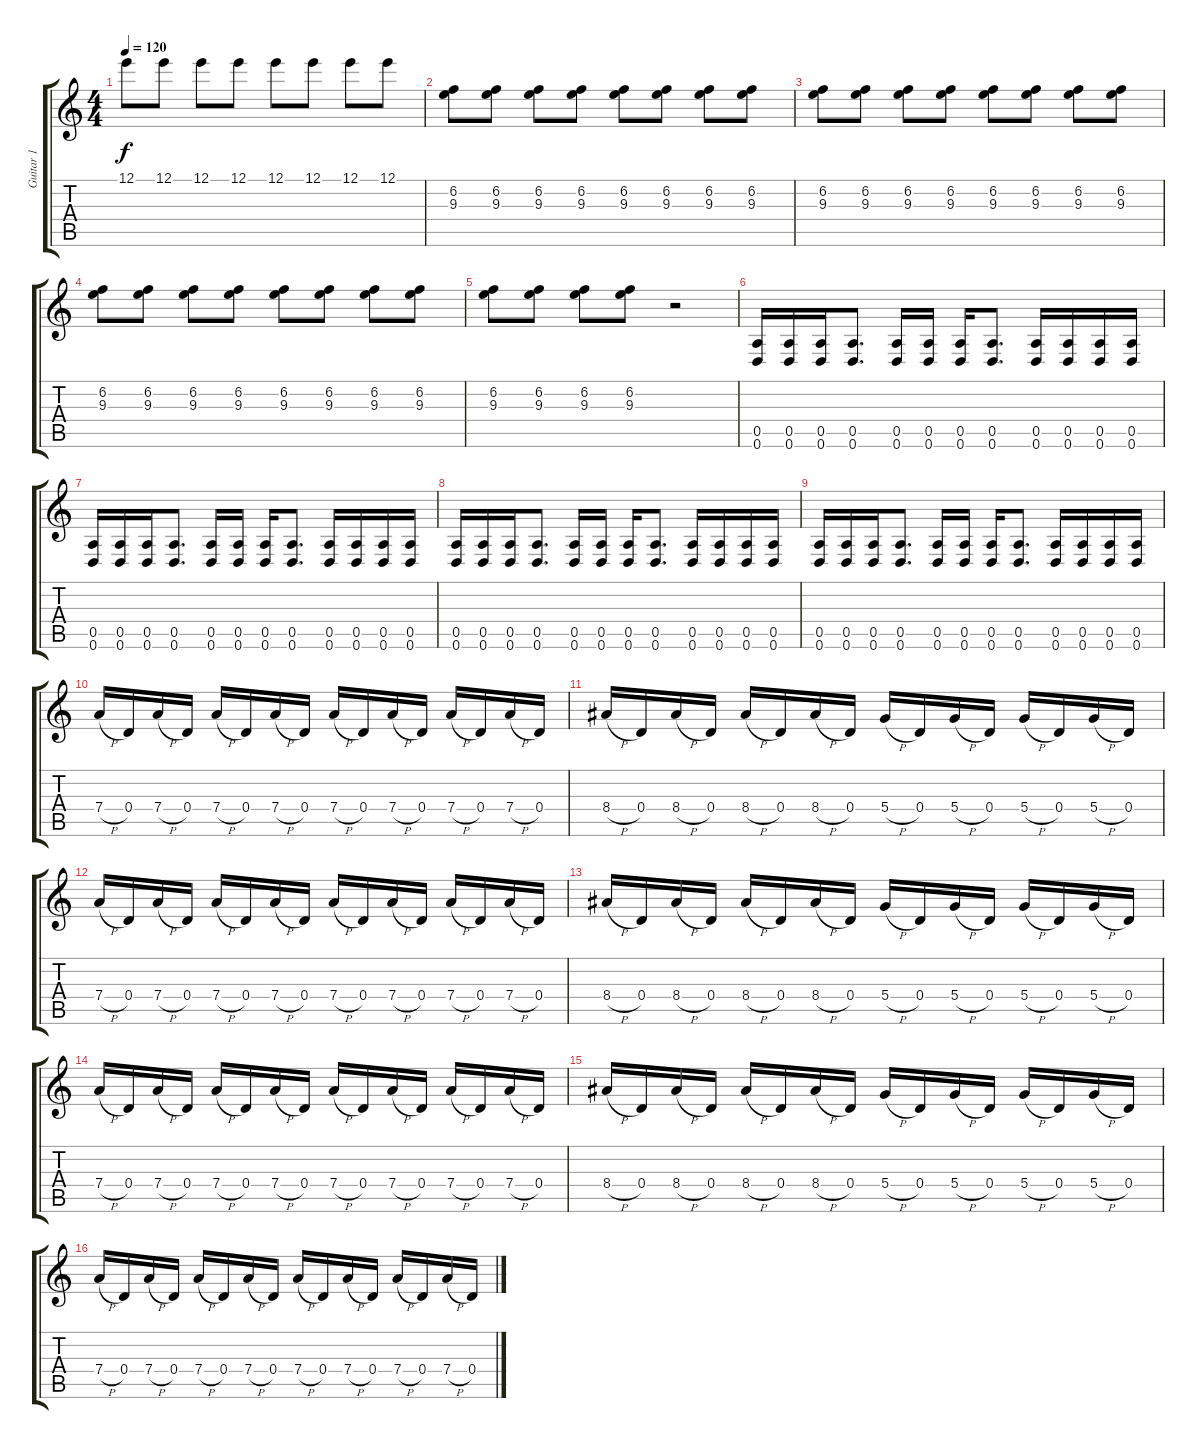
\track ("Guitar 1" "Guitar 1") {instrument overdrivenguitar}
\staff {score tabs}
\tuning (E4 B3 G3 D3 A2 D2) {hide}
\ts (4 4)
\tempo 120
\clef g2
\ks c
12.1.8{dy f} 12.1.8 12.1.8 12.1.8 12.1.8 12.1.8 12.1.8 12.1.8 |
(6.2 9.3).8 (6.2 9.3).8 (6.2 9.3).8 (6.2 9.3).8 (6.2 9.3).8 (6.2 9.3).8 (6.2 9.3).8 (6.2 9.3).8 |
(6.2 9.3).8 (6.2 9.3).8 (6.2 9.3).8 (6.2 9.3).8 (6.2 9.3).8 (6.2 9.3).8 (6.2 9.3).8 (6.2 9.3).8 |
(6.2 9.3).8 (6.2 9.3).8 (6.2 9.3).8 (6.2 9.3).8 (6.2 9.3).8 (6.2 9.3).8 (6.2 9.3).8 (6.2 9.3).8 |
(6.2 9.3).8 (6.2 9.3).8 (6.2 9.3).8 (6.2 9.3).8 r.2 |
(0.5 0.6).16 (0.5 0.6).16 (0.5 0.6).16 (0.5 0.6).8{d} (0.5 0.6).16 (0.5 0.6).16 (0.5 0.6).16 (0.5 0.6).8{d} (0.5 0.6).16 (0.5 0.6).16 (0.5 0.6).16 (0.5 0.6).16 |
(0.5 0.6).16 (0.5 0.6).16 (0.5 0.6).16 (0.5 0.6).8{d} (0.5 0.6).16 (0.5 0.6).16 (0.5 0.6).16 (0.5 0.6).8{d} (0.5 0.6).16 (0.5 0.6).16 (0.5 0.6).16 (0.5 0.6).16 |
(0.5 0.6).16 (0.5 0.6).16 (0.5 0.6).16 (0.5 0.6).8{d} (0.5 0.6).16 (0.5 0.6).16 (0.5 0.6).16 (0.5 0.6).8{d} (0.5 0.6).16 (0.5 0.6).16 (0.5 0.6).16 (0.5 0.6).16 |
(0.5 0.6).16 (0.5 0.6).16 (0.5 0.6).16 (0.5 0.6).8{d} (0.5 0.6).16 (0.5 0.6).16 (0.5 0.6).16 (0.5 0.6).8{d} (0.5 0.6).16 (0.5 0.6).16 (0.5 0.6).16 (0.5 0.6).16 |
7.4{h}.16 0.4.16 7.4{h}.16 0.4.16 7.4{h}.16 0.4.16 7.4{h}.16 0.4.16 7.4{h}.16 0.4.16 7.4{h}.16 0.4.16 7.4{h}.16 0.4.16 7.4{h}.16 0.4.16 |
8.4{h}.16 0.4.16 8.4{h}.16 0.4.16 8.4{h}.16 0.4.16 8.4{h}.16 0.4.16 5.4{h}.16 0.4.16 5.4{h}.16 0.4.16 5.4{h}.16 0.4.16 5.4{h}.16 0.4.16 |
7.4{h}.16 0.4.16 7.4{h}.16 0.4.16 7.4{h}.16 0.4.16 7.4{h}.16 0.4.16 7.4{h}.16 0.4.16 7.4{h}.16 0.4.16 7.4{h}.16 0.4.16 7.4{h}.16 0.4.16 |
8.4{h}.16 0.4.16 8.4{h}.16 0.4.16 8.4{h}.16 0.4.16 8.4{h}.16 0.4.16 5.4{h}.16 0.4.16 5.4{h}.16 0.4.16 5.4{h}.16 0.4.16 5.4{h}.16 0.4.16 |
7.4{h}.16 0.4.16 7.4{h}.16 0.4.16 7.4{h}.16 0.4.16 7.4{h}.16 0.4.16 7.4{h}.16 0.4.16 7.4{h}.16 0.4.16 7.4{h}.16 0.4.16 7.4{h}.16 0.4.16 |
8.4{h}.16 0.4.16 8.4{h}.16 0.4.16 8.4{h}.16 0.4.16 8.4{h}.16 0.4.16 5.4{h}.16 0.4.16 5.4{h}.16 0.4.16 5.4{h}.16 0.4.16 5.4{h}.16 0.4.16 |
7.4{h}.16 0.4.16 7.4{h}.16 0.4.16 7.4{h}.16 0.4.16 7.4{h}.16 0.4.16 7.4{h}.16 0.4.16 7.4{h}.16 0.4.16 7.4{h}.16 0.4.16 7.4{h}.16 0.4.16
